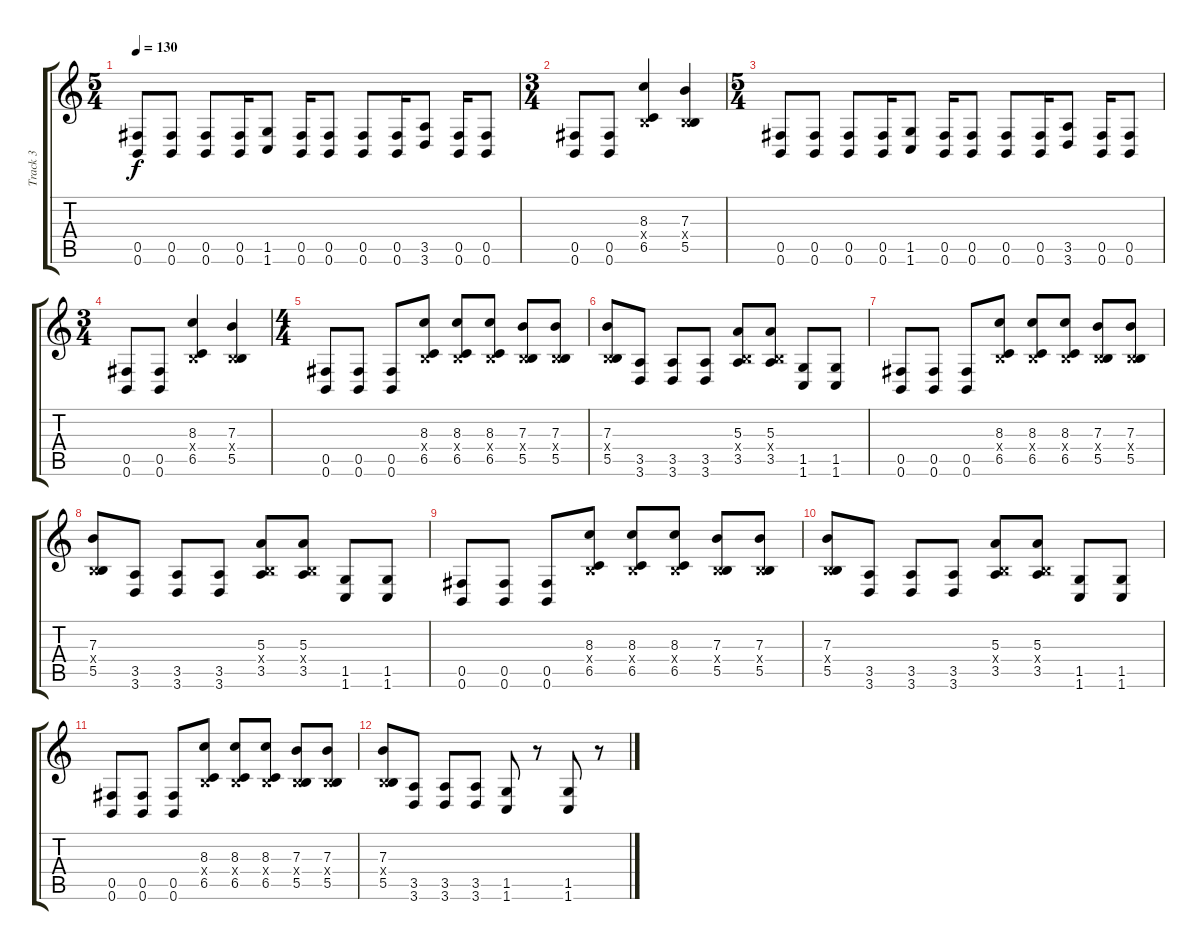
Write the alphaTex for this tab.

\track ("Track 3" "Track 3") {instrument distortionguitar}
\staff {score tabs}
\tuning (Db4 Ab3 E3 B2 Gb2 B1) {hide}
\ts (5 4)
\tempo 130
\clef g2
\ks c
(0.5 0.6).8{dy f} (0.5 0.6).8 (0.5 0.6).8 (0.5 0.6).16 (1.5 1.6).8 (0.5 0.6).16 (0.5 0.6).8 (0.5 0.6).8 (0.5 0.6).16 (3.5 3.6).8 (0.5 0.6).16 (0.5 0.6).8 |
\ts (3 4)
(0.5 0.6).8 (0.5 0.6).8 (8.3 0.4{x} 6.5).4 (7.3 0.4{x} 5.5).4 |
\ts (5 4)
(0.5 0.6).8 (0.5 0.6).8 (0.5 0.6).8 (0.5 0.6).16 (1.5 1.6).8 (0.5 0.6).16 (0.5 0.6).8 (0.5 0.6).8 (0.5 0.6).16 (3.5 3.6).8 (0.5 0.6).16 (0.5 0.6).8 |
\ts (3 4)
(0.5 0.6).8 (0.5 0.6).8 (8.3 0.4{x} 6.5).4 (7.3 0.4{x} 5.5).4 |
\ts (4 4)
(0.5 0.6).8 (0.5 0.6).8 (0.5 0.6).8 (8.3 0.4{x} 6.5).8 (8.3 0.4{x} 6.5).8 (8.3 0.4{x} 6.5).8 (7.3 0.4{x} 5.5).8 (7.3 0.4{x} 5.5).8 |
(7.3 0.4{x} 5.5).8 (3.5 3.6).8 (3.5 3.6).8 (3.5 3.6).8 (5.3 0.4{x} 3.5).8 (5.3 0.4{x} 3.5).8 (1.5 1.6).8 (1.5 1.6).8 |
(0.5 0.6).8 (0.5 0.6).8 (0.5 0.6).8 (8.3 0.4{x} 6.5).8 (8.3 0.4{x} 6.5).8 (8.3 0.4{x} 6.5).8 (7.3 0.4{x} 5.5).8 (7.3 0.4{x} 5.5).8 |
(7.3 0.4{x} 5.5).8 (3.5 3.6).8 (3.5 3.6).8 (3.5 3.6).8 (5.3 0.4{x} 3.5).8 (5.3 0.4{x} 3.5).8 (1.5 1.6).8 (1.5 1.6).8 |
(0.5 0.6).8 (0.5 0.6).8 (0.5 0.6).8 (8.3 0.4{x} 6.5).8 (8.3 0.4{x} 6.5).8 (8.3 0.4{x} 6.5).8 (7.3 0.4{x} 5.5).8 (7.3 0.4{x} 5.5).8 |
(7.3 0.4{x} 5.5).8 (3.5 3.6).8 (3.5 3.6).8 (3.5 3.6).8 (5.3 0.4{x} 3.5).8 (5.3 0.4{x} 3.5).8 (1.5 1.6).8 (1.5 1.6).8 |
(0.5 0.6).8 (0.5 0.6).8 (0.5 0.6).8 (8.3 0.4{x} 6.5).8 (8.3 0.4{x} 6.5).8 (8.3 0.4{x} 6.5).8 (7.3 0.4{x} 5.5).8 (7.3 0.4{x} 5.5).8 |
(7.3 0.4{x} 5.5).8 (3.5 3.6).8 (3.5 3.6).8 (3.5 3.6).8 (1.5 1.6).8 r.8 (1.5 1.6).8 r.8
